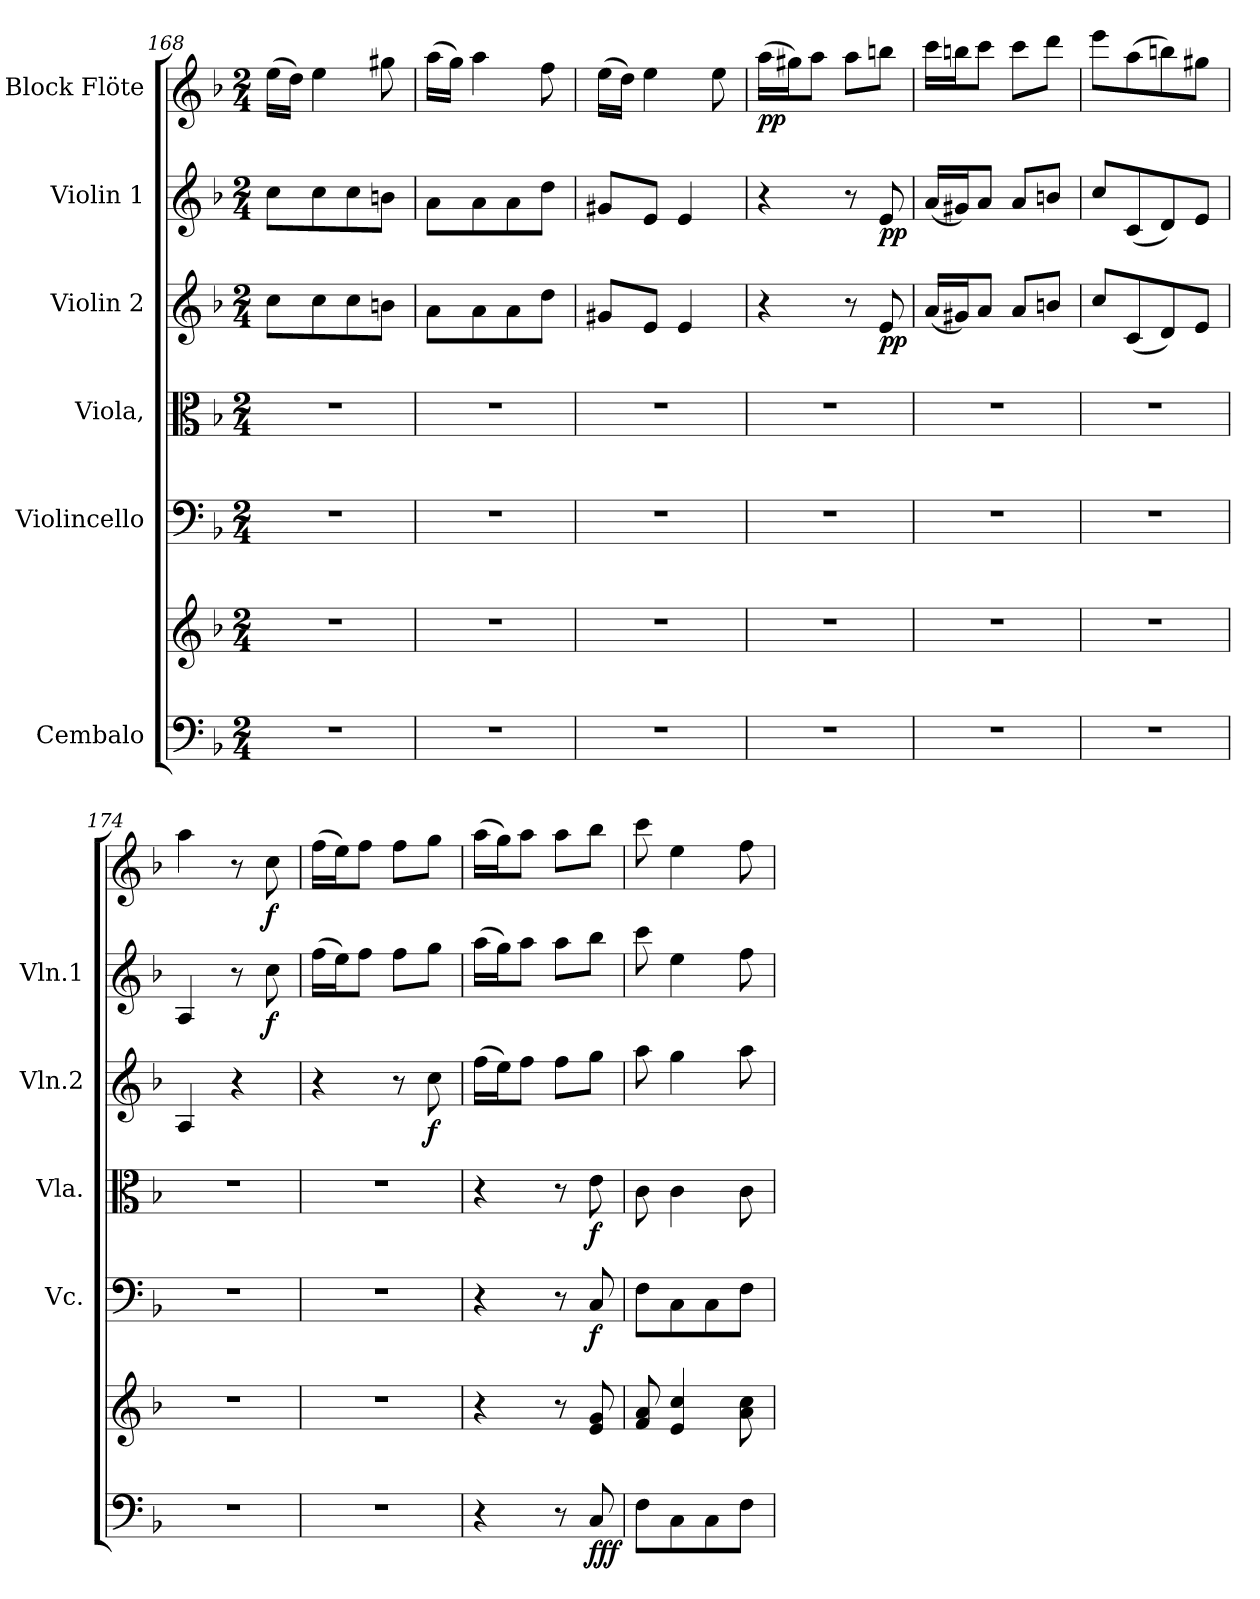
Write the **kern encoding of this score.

**kern	**kern	**dynam	**kern	**dynam	**kern	**dynam	**kern	**dynam	**kern	**dynam	**kern	**dynam
*part6	*part6	*part6	*part5	*part5	*part4	*part4	*part3	*part3	*part2	*part2	*part1	*part1
*staff7	*staff6	*staff6/7	*staff5	*staff5	*staff4	*staff4	*staff3	*staff3	*staff2	*staff2	*staff1	*staff1
*I"Cembalo	*	*	*I"Violincello	*	*I"Viola,	*	*I"Violin 2	*	*I"Violin 1	*	*I"Block Flöte	*
*	*	*	*I'Vc.	*	*I'Vla.	*	*I'Vln.2	*	*I'Vln.1	*	*	*
!!LO:LB:g=z
*clefF4	*clefG2	*	*clefF4	*	*clefC3	*	*clefG2	*	*clefG2	*	*clefG2	*
*k[b-]	*k[b-]	*	*k[b-]	*	*k[b-]	*	*k[b-]	*	*k[b-]	*	*k[b-]	*
*M2/4	*M2/4	*	*M2/4	*	*M2/4	*	*M2/4	*	*M2/4	*	*M2/4	*
=168	=168	=168	=168	=168	=168	=168	=168	=168	=168	=168	=168	=168
2r	2r	.	2r	.	2r	.	8cc\L	.	8cc\L	.	(>16ee\LL	.
.	.	.	.	.	.	.	.	.	.	.	16dd\JJ)	.
.	.	.	.	.	.	.	8cc\	.	8cc\	.	4ee\	.
.	.	.	.	.	.	.	8cc\	.	8cc\	.	.	.
.	.	.	.	.	.	.	8bn\J	.	8bn\J	.	8gg#X\	.
=169	=169	=169	=169	=169	=169	=169	=169	=169	=169	=169	=169	=169
2r	2r	.	2r	.	2r	.	8a\L	.	8a\L	.	(>16aa\LL	.
.	.	.	.	.	.	.	.	.	.	.	16gg\JJ)	.
.	.	.	.	.	.	.	8a\	.	8a\	.	4aa\	.
.	.	.	.	.	.	.	8a\	.	8a\	.	.	.
.	.	.	.	.	.	.	8dd\J	.	8dd\J	.	8ff\	.
=170	=170	=170	=170	=170	=170	=170	=170	=170	=170	=170	=170	=170
2r	2r	.	2r	.	2r	.	8g#X/L	.	8g#X/L	.	(>16ee\LL	.
.	.	.	.	.	.	.	.	.	.	.	16dd\JJ)	.
.	.	.	.	.	.	.	8e/J	.	8e/J	.	4ee\	.
.	.	.	.	.	.	.	4e/	.	4e/	.	.	.
.	.	.	.	.	.	.	.	.	.	.	8ee\	.
=171	=171	=171	=171	=171	=171	=171	=171	=171	=171	=171	=171	=171
!	!	!	!	!	!	!	!	!	!	!	!	!LO:DY:b
2r	2r	.	2r	.	2r	.	4r	.	4r	.	(>16aa\LL	pp
.	.	.	.	.	.	.	.	.	.	.	16gg#X\J)	.
.	.	.	.	.	.	.	.	.	.	.	8aa\J	.
.	.	.	.	.	.	.	8r	.	8r	.	8aa\L	.
!	!	!	!	!	!	!	!	!LO:DY:b	!	!LO:DY:b	!	!
.	.	.	.	.	.	.	8e/	pp	8e/	pp	8bbn\J	.
=172	=172	=172	=172	=172	=172	=172	=172	=172	=172	=172	=172	=172
2r	2r	.	2r	.	2r	.	(16a/LL	.	(16a/LL	.	16ccc\LL	.
.	.	.	.	.	.	.	16g#X/J)	.	16g#X/J)	.	16bbn\J	.
.	.	.	.	.	.	.	8a/J	.	8a/J	.	8ccc\J	.
.	.	.	.	.	.	.	8a/L	.	8a/L	.	8ccc\L	.
.	.	.	.	.	.	.	8bn/J	.	8bn/J	.	8ddd\J	.
=173	=173	=173	=173	=173	=173	=173	=173	=173	=173	=173	=173	=173
2r	2r	.	2r	.	2r	.	8cc/L	.	8cc/L	.	8eee\L	.
.	.	.	.	.	.	.	(8c/	.	(8c/	.	(>8aa\	.
.	.	.	.	.	.	.	8d/)	.	8d/)	.	8bbn\)	.
.	.	.	.	.	.	.	8e/J	.	8e/J	.	8gg#X\J	.
=174	=174	=174	=174	=174	=174	=174	=174	=174	=174	=174	=174	=174
2r	2r	.	2r	.	2r	.	4A/	.	4A/	.	4aa\	.
.	.	.	.	.	.	.	4r	.	8r	.	8r	.
!	!	!	!	!	!	!	!	!	!	!LO:DY:b	!	!LO:DY:b
.	.	.	.	.	.	.	.	.	8cc\	f	8cc\	f
=175	=175	=175	=175	=175	=175	=175	=175	=175	=175	=175	=175	=175
2r	2r	.	2r	.	2r	.	4r	.	(>16ff\LL	.	(>16ff\LL	.
.	.	.	.	.	.	.	.	.	16ee\J)	.	16ee\J)	.
.	.	.	.	.	.	.	.	.	8ff\J	.	8ff\J	.
.	.	.	.	.	.	.	8r	.	8ff\L	.	8ff\L	.
!	!	!	!	!	!	!	!	!LO:DY:b	!	!	!	!
.	.	.	.	.	.	.	8cc\	f	8gg\J	.	8gg\J	.
=176	=176	=176	=176	=176	=176	=176	=176	=176	=176	=176	=176	=176
4r	4r	.	4r	.	4r	.	(>16ff\LL	.	(>16aa\LL	.	(>16aa\LL	.
.	.	.	.	.	.	.	16ee\J)	.	16gg\J)	.	16gg\J)	.
.	.	.	.	.	.	.	8ff\J	.	8aa\J	.	8aa\J	.
8r	8r	.	8r	.	8r	.	8ff\L	.	8aa\L	.	8aa\L	.
!	!	!LO:DY:b=2	!	!	!	!	!	!	!	!	!	!
!	!	!LO:DY:n=1:b	!	!	!	!	!	!	!	!	!	!
!	!	!LO:DY:n=2:b	!	!LO:DY:b	!	!LO:DY:b	!	!	!	!	!	!
8C/	8e/ 8g/	f f f	8C/	f	8e\	f	8gg\J	.	8bb-\J	.	8bb-\J	.
=177	=177	=177	=177	=177	=177	=177	=177	=177	=177	=177	=177	=177
8F\L	8f/ 8a/	.	8F\L	.	8c\	.	8aa\	.	8ccc\	.	8ccc\	.
8C\	4e/ 4cc/	.	8C\	.	4c\	.	4gg\	.	4ee\	.	4ee\	.
8C\	.	.	8C\	.	.	.	.	.	.	.	.	.
8F\J	8a\ 8cc\	.	8F\J	.	8c\	.	8aa\	.	8ff\	.	8ff\	.
=	=	=	=	=	=	=	=	=	=	=	=	=
*-	*-	*-	*-	*-	*-	*-	*-	*-	*-	*-	*-	*-
